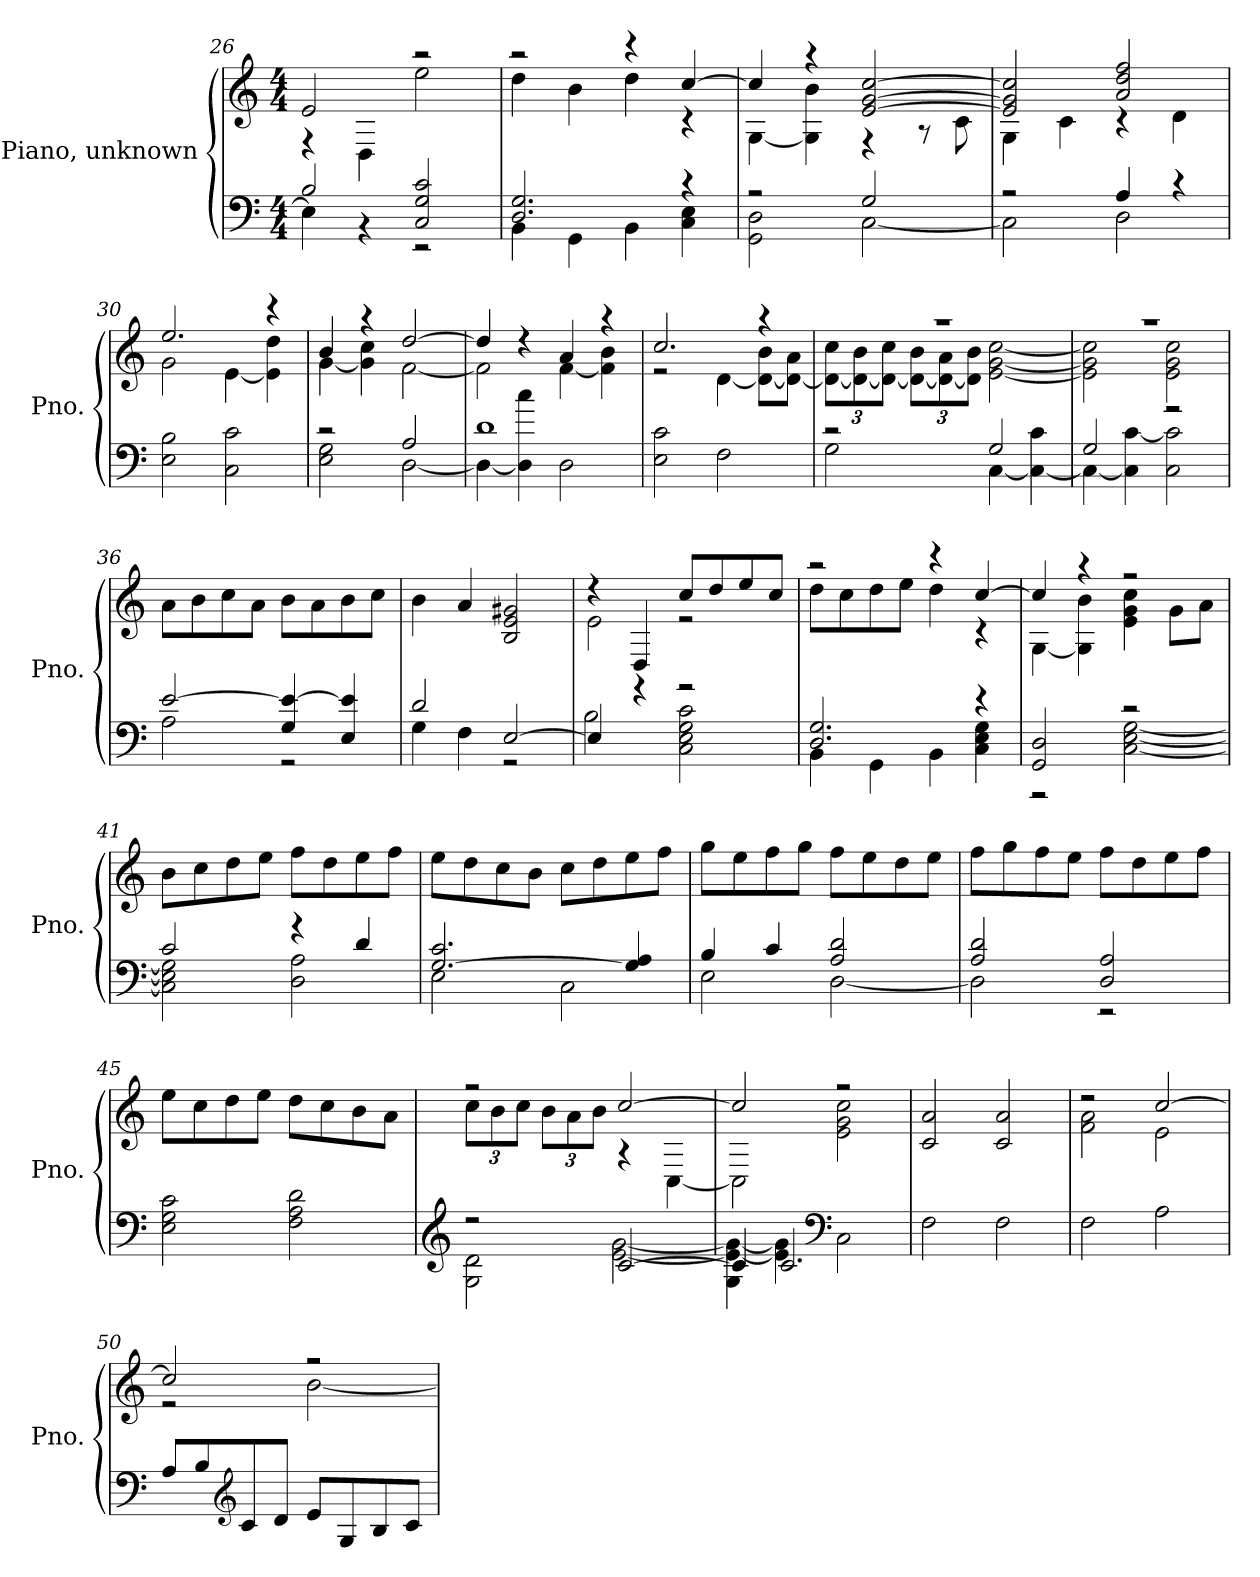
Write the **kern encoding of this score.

**kern	**kern
*part1	*part1
*staff2	*staff1
*I"Piano, unknown	*
*I'Pno.	*
*clefF4	*clefG2
*k[]	*k[]
*M4/4	*M4/4
=26	=26
*^	*^
2B/	4E\]	2e/	4r
.	4r	.	4D\
2C/ 2G/ 2c/	2r	2r	2ee\
=27	=27	=27	=27
2.D/ 2.G/	4BB\	2r	4dd\
.	4GG\	.	4b\
.	4BB\	4r	4dd\
4r	4C\ 4E\	[4cc/	4r
=28	=28	=28	=28
2r	2GG\ 2D\	4cc/]	[4G\
.	.	4r	4G\] 4b\
2G/	[2C\	[2e/ [2g/ [2cc/	4r
.	.	.	8r
.	.	.	8c\
=29	=29	=29	=29
2r	2C\]	2e/] 2g/] 2cc/]	4G\
.	.	.	4c\
4A/	2D\	2a/ 2dd/ 2ff/	4r
4r	.	.	4d\
*v	*v	*	*
=30	=30	=30
2E\ 2B\	2.ee/	2g\
2C\ 2c\	.	[4e\
.	4r	4e\] 4dd\
!!LO:LB:g=z	!!
=31	=31	=31
*^	*	*
2r	2E\ 2G\	4b/	[4g\
.	.	4r	4g\] 4cc\
2A/	[2D\	[2dd/	[2f\
=32	=32	=32	=32
1d	4D\_	4dd/]	2f\]
.	4D\] 4cc\	4r	.
.	2D\	4a/	[4f\
.	.	4r	4f\] 4b\
*v	*v	*	*
=33	=33	=33
2E\ 2c\	2.cc/	2r
2F\	.	[4d\
.	4r	8d\_ 8b\L
.	.	8d\_ 8a\J
=34	=34	=34
*^	*	*
*	*	*	*Xbrackettup
2r	2G\	1r	12d\_ 12cc\L
.	.	.	12d\_ 12b\
.	.	.	12d\_ 12cc\J
.	.	.	12d\_ 12b\L
.	.	.	12d\_ 12a\
.	.	.	12d\] 12b\J
2G/	[4C\	.	[2e\ [2g\ [2cc\
.	4C\_ 4c\	.	.
=35	=35	=35	=35
2G/	4C\_	1r	2e\] 2g\] 2cc\]
.	4C\] [4c\	.	.
2r	2C\ 2c\]	.	2e\ 2g\ 2cc\
*	*	*v	*v
=36	=36	=36
[2e/	2A\	8a\L
.	.	8b\
.	.	8cc\
.	.	8a\J
4G/ 4e/_	2r	8b\L
.	.	8a\
4E/ 4e/]	.	8b\
.	.	8cc\J
!!LO:PB:g=z
=37	=37	=37
2d/	4G\	4b\
.	4F\	4a/
[2E/	2r	2B/ 2e/ 2g#X/
=38	=38	=38
*	*	*^
4E/]	2B\	4r	2e\
4r	.	4D/	.
2r	2C\ 2E\ 2G\ 2c\	8cc/L	2r
.	.	8dd/	.
.	.	8ee/	.
.	.	8cc/J	.
=39	=39	=39	=39
2.D/ 2.G/	4BB\	2r	8dd\L
.	.	.	8cc\
.	4GG\	.	8dd\
.	.	.	8ee\J
.	4BB\	4r	4dd\
4r	4C\ 4E\ 4G\	[4cc/	4r
=40	=40	=40	=40
2GG/ 2D/	2r	4cc/]	[4G\
.	.	4r	4G\] 4b\
2r	[2C\ [2E\ [2G\	2r	4e\ 4g\ 4cc\
.	.	.	8g\L
.	.	.	8a\J
*	*	*v	*v
=41	=41	=41
2c/	2C\] 2E\] 2G\]	8b\L
.	.	8cc\
.	.	8dd\
.	.	8ee\J
4r	2D\ 2A\	8ff\L
.	.	8dd\
4d/	.	8ee\
.	.	8ff\J
=42	=42	=42
[2.G/ 2.c/	2E\	8ee\L
.	.	8dd\
.	.	8cc\
.	.	8b\J
.	2C\	8cc\L
.	.	8dd\
4G/] 4A/	.	8ee\
.	.	8ff\J
!!LO:LB:g=z
=43	=43	=43
4B/	2E\	8gg\L
.	.	8ee\
4c/	.	8ff\
.	.	8gg\J
2A/ 2d/	[2D\	8ff\L
.	.	8ee\
.	.	8dd\
.	.	8ee\J
=44	=44	=44
2A/ 2d/	2D\]	8ff\L
.	.	8gg\
.	.	8ff\
.	.	8ee\J
2D/ 2A/	2r	8ff\L
.	.	8dd\
.	.	8ee\
.	.	8ff\J
*v	*v	*
=45	=45
2E\ 2G\ 2c\	8ee\L
.	8cc\
.	8dd\
.	8ee\J
2F\ 2A\ 2d\	8dd\L
.	8cc\
.	8b\
.	8a\J
=46	=46
*clefG2	*
*^	*^
2r	2G\ 2d\	2r	12cc\L
.	.	.	12b\
.	.	.	12cc\J
.	.	.	12b\L
.	.	.	12a\
.	.	.	12b\J
[2c/	[2e\ [2g\	[2cc/	4r
.	.	.	[4C\
=47	=47	=47	=47
4c/]	4G\ 4e\_ 4g\_	2cc/]	2C\]
2.c/	4e\] 4g\]	.	.
*clefF4	*	*	*
.	2C\	2r	2e\ 2g\ 2cc\
*v	*v	*	*
*	*v	*v
!!LO:LB:g=z
=48	=48
2F\	2c/ 2a/
2F\	2c/ 2a/
=49	=49
*	*^
2F\	2r	2f\ 2a\
2A\	[2cc/	2e\
=50	=50	=50
8A/L	2cc/]	2r
8B/	.	.
*clefG2	*	*
8c/	.	.
8d/J	.	.
8e/L	2r	[2b\
8G/	.	.
8B/	.	.
8c/J	.	.
*	*v	*v
=	=
*-	*-
